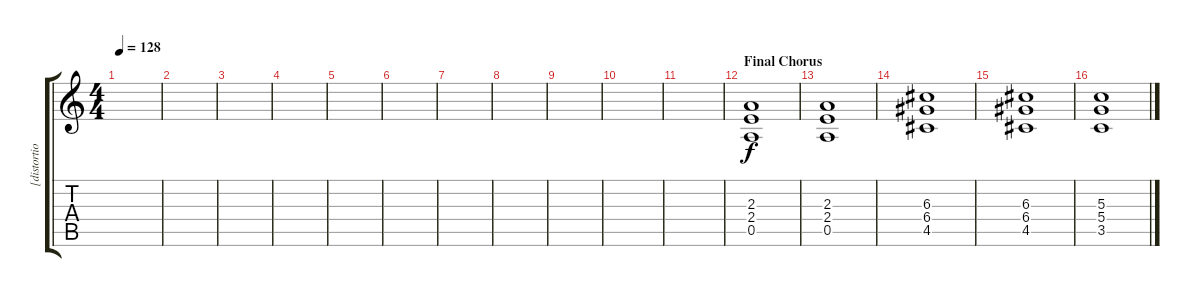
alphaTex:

\track ("[distortion effects]" "[distortio") {instrument overdrivenguitar}
\staff {score tabs}
\tuning (E4 B3 G3 D3 A2 E2) {hide}
\ts (4 4)
\tempo 128
\clef g2
\ks c
|
|
|
|
|
|
|
|
|
|
|
\section ("" "Final Chorus")
(2.3 2.4 0.5).1 |
(2.3 2.4 0.5).1 |
(6.3 6.4 4.5).1 |
(6.3 6.4 4.5).1 |
(5.3 5.4 3.5).1
